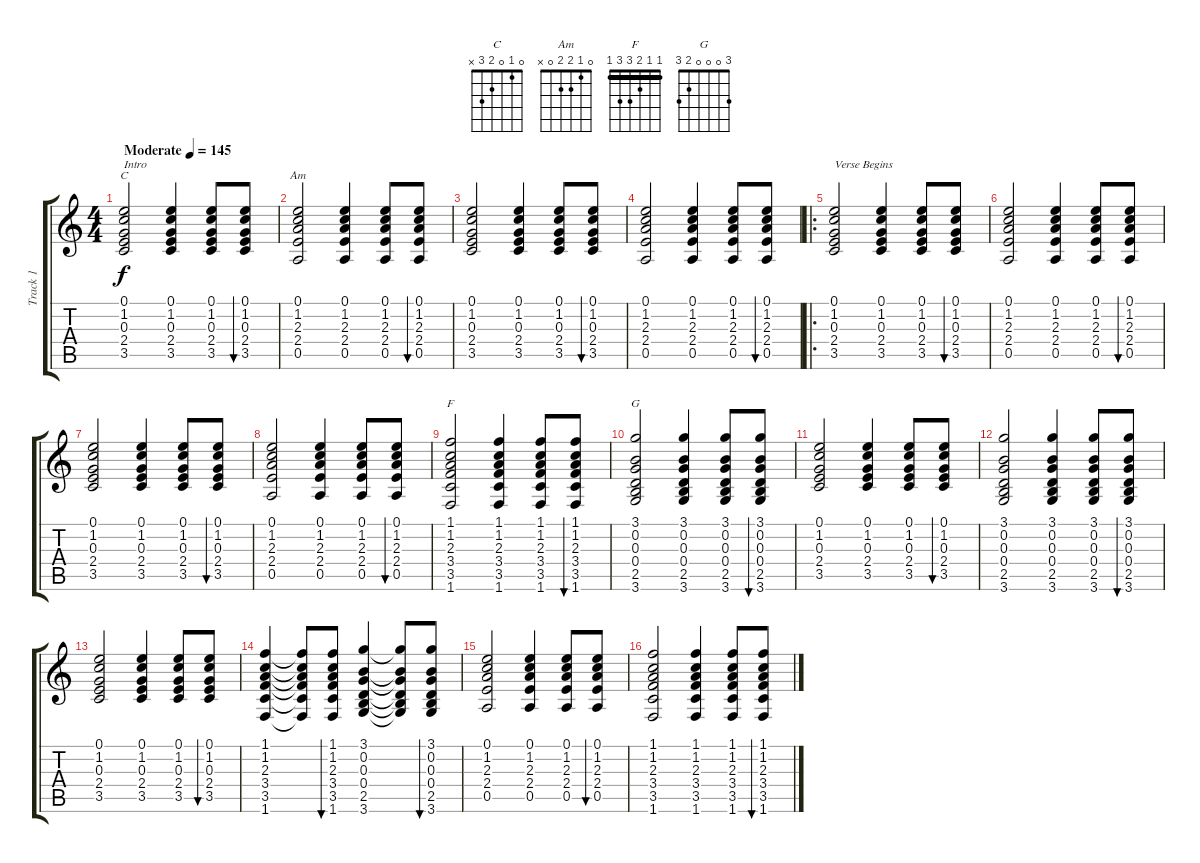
\track ("Track 1" "Track 1") {instrument acousticguitarsteel}
\staff {score tabs}
\tuning (E4 B3 G3 D3 A2 E2) {hide}
\chord ("C" 0 1 0 2 3 x)
\chord ("Am" 0 1 2 2 0 x)
\chord ("F" 1 1 2 3 3 1) {barre 1}
\chord ("G" 3 0 0 0 2 3)
\ts (4 4)
\tempo (145 "Moderate")
\clef g2
\ks c
(0.1 1.2 0.3 2.4 3.5).2{ch "C" txt "Intro" dy f instrument acousticguitarsteel} (0.1 1.2 0.3 2.4 3.5).4 (0.1 1.2 0.3 2.4 3.5).8 (0.1 1.2 0.3 2.4 3.5).8{bu 60} |
(0.1 1.2 2.3 2.4 0.5).2{ch "Am"} (0.1 1.2 2.3 2.4 0.5).4 (0.1 1.2 2.3 2.4 0.5).8 (0.1 1.2 2.3 2.4 0.5).8{bu 60} |
(0.1 1.2 0.3 2.4 3.5).2 (0.1 1.2 0.3 2.4 3.5).4 (0.1 1.2 0.3 2.4 3.5).8 (0.1 1.2 0.3 2.4 3.5).8{bu 60} |
(0.1 1.2 2.3 2.4 0.5).2 (0.1 1.2 2.3 2.4 0.5).4 (0.1 1.2 2.3 2.4 0.5).8 (0.1 1.2 2.3 2.4 0.5).8{bu 60} |
\ro
(0.1 1.2 0.3 2.4 3.5).2{txt "Verse Begins"} (0.1 1.2 0.3 2.4 3.5).4 (0.1 1.2 0.3 2.4 3.5).8 (0.1 1.2 0.3 2.4 3.5).8{bu 60} |
(0.1 1.2 2.3 2.4 0.5).2 (0.1 1.2 2.3 2.4 0.5).4 (0.1 1.2 2.3 2.4 0.5).8 (0.1 1.2 2.3 2.4 0.5).8{bu 60} |
(0.1 1.2 0.3 2.4 3.5).2 (0.1 1.2 0.3 2.4 3.5).4 (0.1 1.2 0.3 2.4 3.5).8 (0.1 1.2 0.3 2.4 3.5).8{bu 60} |
(0.1 1.2 2.3 2.4 0.5).2 (0.1 1.2 2.3 2.4 0.5).4 (0.1 1.2 2.3 2.4 0.5).8 (0.1 1.2 2.3 2.4 0.5).8{bu 60} |
(1.1 1.2 2.3 3.4 3.5 1.6).2{ch "F"} (1.1 1.2 2.3 3.4 3.5 1.6).4 (1.1 1.2 2.3 3.4 3.5 1.6).8 (1.1 1.2 2.3 3.4 3.5 1.6).8{bu 60} |
(3.1 0.2 0.3 0.4 2.5 3.6).2{ch "G"} (3.1 0.2 0.3 0.4 2.5 3.6).4 (3.1 0.2 0.3 0.4 2.5 3.6).8 (3.1 0.2 0.3 0.4 2.5 3.6).8{bu 60} |
(0.1 1.2 0.3 2.4 3.5).2 (0.1 1.2 0.3 2.4 3.5).4 (0.1 1.2 0.3 2.4 3.5).8 (0.1 1.2 0.3 2.4 3.5).8{bu 60} |
(3.1 0.2 0.3 0.4 2.5 3.6).2 (3.1 0.2 0.3 0.4 2.5 3.6).4 (3.1 0.2 0.3 0.4 2.5 3.6).8 (3.1 0.2 0.3 0.4 2.5 3.6).8{bu 60} |
(0.1 1.2 0.3 2.4 3.5).2 (0.1 1.2 0.3 2.4 3.5).4 (0.1 1.2 0.3 2.4 3.5).8 (0.1 1.2 0.3 2.4 3.5).8{bu 60} |
(1.1 1.2 2.3 3.4 3.5 1.6).4 (1.1{t} 1.2{t} 2.3{t} 3.4{t} 3.5{t} 1.6{t}).8 (1.1 1.2 2.3 3.4 3.5 1.6).8{bu 60} (3.1 0.2 0.3 0.4 2.5 3.6).4 (3.1{t} 0.2{t} 0.3{t} 0.4{t} 2.5{t} 3.6{t}).8 (3.1 0.2 0.3 0.4 2.5 3.6).8{bu 60} |
(0.1 1.2 2.3 2.4 0.5).2 (0.1 1.2 2.3 2.4 0.5).4 (0.1 1.2 2.3 2.4 0.5).8 (0.1 1.2 2.3 2.4 0.5).8{bu 60} |
(1.1 1.2 2.3 3.4 3.5 1.6).2 (1.1 1.2 2.3 3.4 3.5 1.6).4 (1.1 1.2 2.3 3.4 3.5 1.6).8 (1.1 1.2 2.3 3.4 3.5 1.6).8{bu 60}
